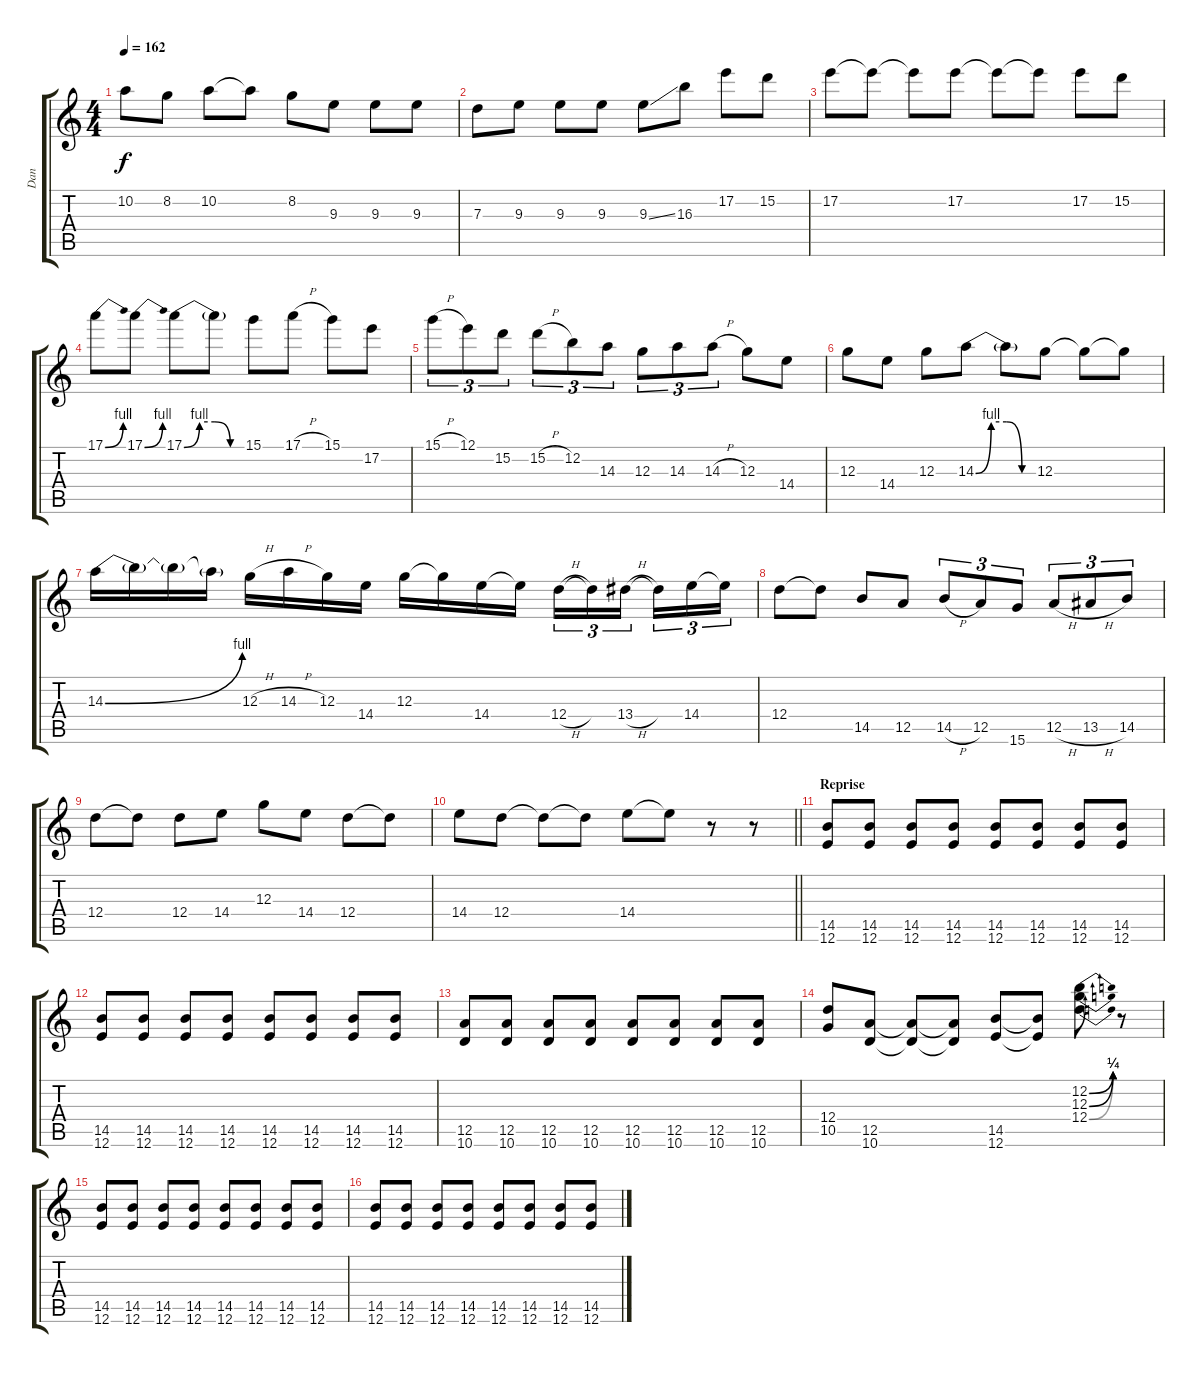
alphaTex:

\track ("Dan" "Dan") {instrument overdrivenguitar}
\staff {score tabs}
\tuning (E4 B3 G3 D3 A2 E2) {hide}
\ts (4 4)
\tempo 162
\clef g2
\ks c
10.2{t}.8{dy f} 8.2.8 10.2.8 10.2{t}.8 8.2.8 9.3.8 9.3.8 9.3.8 |
7.3.8 9.3.8 9.3.8 9.3.8 9.3{ss}.8 16.3.8 17.2.8 15.2.8 |
17.2.8 17.2{t}.8 17.2{t}.8 17.2.8 17.2{t}.8 17.2{t}.8 17.2.8 15.2.8 |
17.1{be (bend 0 0 60 4)}.8 17.1{be (bend 0 0 60 4)}.8 17.1{be (custom 0 0 15 4 30 4 45 0 60 0)}.8 17.1{t}.8 15.1.8 17.1{h}.8 15.1.8 17.2.8 |
15.1{h}.8{tu (3 2)} 12.1.8{tu (3 2)} 15.2.8{tu (3 2)} 15.2{h}.8{tu (3 2)} 12.2.8{tu (3 2)} 14.3.8{tu (3 2)} 12.3.8{tu (3 2)} 14.3.8{tu (3 2)} 14.3{h}.8{tu (3 2)} 12.3.8 14.4.8 |
12.3.8 14.4.8 12.3.8 14.3{be (custom 0 0 15 4 30 4 45 0 60 0)}.8 14.3{t}.8 12.3.8 12.3{t}.8 12.3{t}.8 |
14.3{be (bend 0 0 60 4)}.16 14.3{t}.16 14.3{t}.16 14.3{t}.16 12.3{h}.16 14.3{h}.16 12.3.16 14.4.16 12.3.16 12.3{t}.16 14.4.16 14.4{t}.16 12.4{h}.16{tu (3 2)} 12.4{t}.16{tu (3 2)} 13.4{h}.16{tu (3 2) beam splitsecondary} 13.4{t}.16{tu (3 2)} 14.4.16{tu (3 2)} 14.4{t}.16{tu (3 2)} |
12.4.8 12.4{t}.8 14.5.8 12.5.8 14.5{h}.8{tu (3 2)} 12.5.8{tu (3 2)} 15.6.8{tu (3 2)} 12.5{h}.8{tu (3 2)} 13.5{h}.8{tu (3 2)} 14.5.8{tu (3 2)} |
12.4.8 12.4{t}.8 12.4.8 14.4.8 12.3.8 14.4.8 12.4.8 12.4{t}.8 |
\barLineRight lightlight
14.4.8 12.4.8 12.4{t}.8 12.4{t}.8 14.4.8 14.4{t}.8 r.8 r.8 |
\section ("" "Reprise")
(14.5 12.6).8 (14.5 12.6).8 (14.5 12.6).8 (14.5 12.6).8 (14.5 12.6).8 (14.5 12.6).8 (14.5 12.6).8 (14.5 12.6).8 |
(14.5 12.6).8 (14.5 12.6).8 (14.5 12.6).8 (14.5 12.6).8 (14.5 12.6).8 (14.5 12.6).8 (14.5 12.6).8 (14.5 12.6).8 |
(12.5 10.6).8 (12.5 10.6).8 (12.5 10.6).8 (12.5 10.6).8 (12.5 10.6).8 (12.5 10.6).8 (12.5 10.6).8 (12.5 10.6).8 |
(12.4 10.5).8 (12.5 10.6).8 (12.5{t} 10.6{t}).8 (12.5{t} 10.6{t}).8 (14.5 12.6).8 (14.5{t} 12.6{t}).8 (12.2{be (bend 0 0 60 1)} 12.3{be (bend 0 0 60 1)} 12.4{be (bend 0 0 60 1)}).8 r.8 |
(14.5 12.6).8 (14.5 12.6).8 (14.5 12.6).8 (14.5 12.6).8 (14.5 12.6).8 (14.5 12.6).8 (14.5 12.6).8 (14.5 12.6).8 |
(14.5 12.6).8 (14.5 12.6).8 (14.5 12.6).8 (14.5 12.6).8 (14.5 12.6).8 (14.5 12.6).8 (14.5 12.6).8 (14.5 12.6).8
